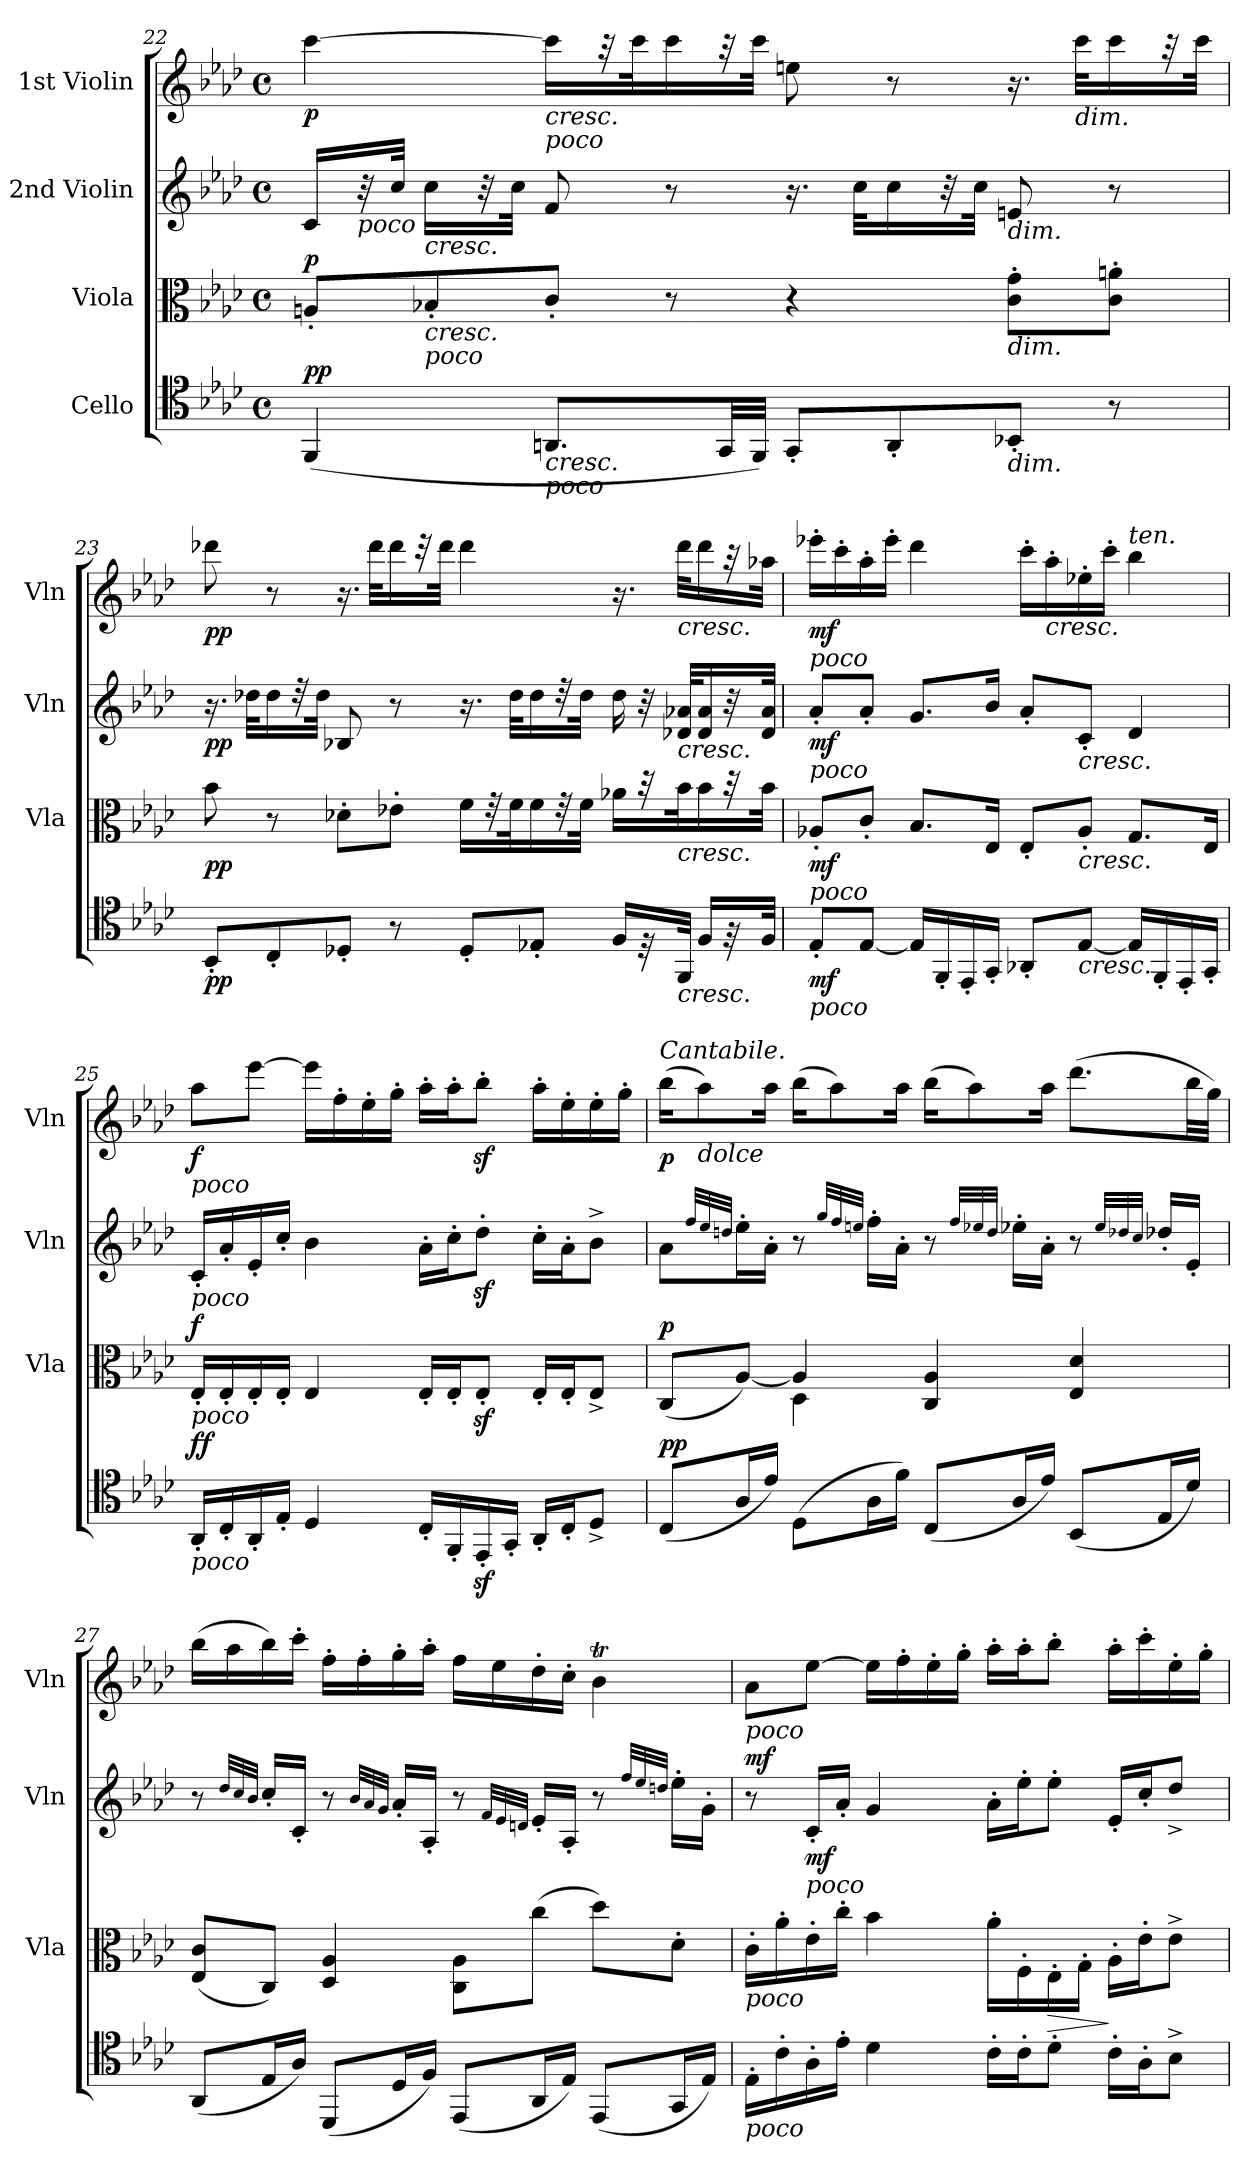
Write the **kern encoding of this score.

**kern	**dynam	**kern	**dynam	**kern	**dynam	**kern	**dynam
*part4	*part4	*part3	*part3	*part2	*part2	*part1	*part1
*staff4	*staff4	*staff3	*staff3	*staff2	*staff2	*staff1	*staff1
*I"Cello	*	*I"Viola	*	*I"2nd Violin	*	*I"1st Violin	*
*	*	*I'Vla	*	*I'Vln	*	*I'Vln	*
*clefC4	*	*clefC3	*	*clefG2	*	*clefG2	*
*k[b-e-a-d-]	*	*k[b-e-a-d-]	*	*k[b-e-a-d-]	*	*k[b-e-a-d-]	*
*A-:	*	*A-:	*	*A-:	*	*A-:	*
*M4/4	*	*M4/4	*	*M4/4	*	*M4/4	*
*met(c)	*	*met(c)	*	*met(c)	*	*met(c)	*
=22	=22	=22	=22	=22	=22	=22	=22
!	!LO:DY:a	!	!LO:DY:a	!	!	!	!
(4FF	pp	8An'L	p	16cLL	.	[4ccc	p
!	!	!	!	!LO:TX:b:i:t=poco	!	!	!
.	.	.	.	32r	.	.	.
.	.	.	.	32ccJJk	.	.	.
!	!	!	!	!LO:TX:b:i:t=cresc.	!	!	!
!	!	!LO:TX:b:i:t=cresc.	!	!	!	!	!
!	!	!LO:TX:b:i:t=poco	!	!	!	!	!
.	.	8B-X'	.	16ccLL	.	.	.
.	.	.	.	32r	.	.	.
.	.	.	.	32ccJJk	.	.	.
!	!	!	!	!	!	!LO:TX:b:i:t=cresc.	!
!	!	!	!	!	!	!LO:TX:b:i:t=poco	!
!LO:TX:b:i:t=cresc.	!	!	!	!	!	!	!
!LO:TX:b:i:t=poco	!	!	!	!	!	!	!
8.AAnL	.	8c'J	.	8f	.	16cccLL]	.
.	.	.	.	.	.	32r	.
.	.	.	.	.	.	32cccK	.
.	.	8r	.	8r	.	16ccc	.
32GGLL	.	.	.	.	.	32r	.
32FFJJJ)	.	.	.	.	.	32cccJJk	.
8GG'L	.	4r	.	16.r	.	8een	.
.	.	.	.	32ccKLL	.	.	.
8AA'	.	.	.	16cc	.	8r	.
.	.	.	.	32r	.	.	.
.	.	.	.	32ccJJk	.	.	.
!	!	!	!	!LO:TX:b:i:t=dim.	!	!	!
!	!	!LO:TX:b:i:t=dim.	!	!	!	!	!
!LO:TX:b:i:t=dim.	!	!	!	!	!	!	!
8BB-X'J	.	8c' 8g'L	.	8en	.	16.r	.
!	!	!	!	!	!	!LO:TX:b:i:t=dim.	!
.	.	.	.	.	.	32cccKLL	.
8r	.	8c' 8an'J	.	8r	.	16ccc	.
.	.	.	.	.	.	32r	.
.	.	.	.	.	.	32cccJJk	.
=23	=23	=23	=23	=23	=23	=23	=23
8BB-'L	pp	8b-	pp	16.r	pp	8ddd-X	pp
.	.	.	.	32dd-XKLL	.	.	.
8C'	.	8r	.	16dd-	.	8r	.
.	.	.	.	32r	.	.	.
.	.	.	.	32dd-JJk	.	.	.
8D-X'J	.	8d-X'L	.	8B-X	.	16.r	.
.	.	.	.	.	.	32ddd-KLL	.
8r	.	8e-X'J	.	8r	.	16ddd-	.
.	.	.	.	.	.	32r	.
.	.	.	.	.	.	32ddd-JJk	.
8D-'L	.	16fLL	.	16.r	.	4ddd-	.
.	.	32r	.	.	.	.	.
.	.	32fK	.	32dd-KLL	.	.	.
8E-X'J	.	16f	.	16dd-	.	.	.
.	.	32r	.	32r	.	.	.
.	.	32fJJk	.	32dd-JJk	.	.	.
16FLL	.	16a-XLL	.	16dd-	.	16.r	.
32r	.	32r	.	32r	.	.	.
!	!	!	!	!	!	!LO:TX:b:i:t=cresc.	!
!	!	!	!	!LO:TX:b:i:t=cresc.	!	!	!
!	!	!LO:TX:b:i:t=cresc.	!	!	!	!	!
!LO:TX:b:i:t=cresc.	!	!	!	!	!	!	!
32FFJJk	.	32b-K	.	32d-X 32a-XKLL	.	32ddd-KLL	.
16FLL	.	16b-	.	16d- 16a-	.	16ddd-	.
32r	.	32r	.	32r	.	32r	.
32FJJk	.	32b-JJk	.	32d- 32a-JJk	.	32aa-XJJk	.
=24	=24	=24	=24	=24	=24	=24	=24
!	!	!	!	!	!	!LO:TX:b:i:t=poco	!
!	!	!	!	!LO:TX:b:i:t=poco	!	!	!
!	!	!LO:TX:b:i:t=poco	!	!	!	!	!
!LO:TX:b:i:t=poco	!	!	!	!	!	!	!
8E-'L	mf	8A-X'L	mf	8a-'L	mf	16eee-X'LL	mf
.	.	.	.	.	.	16ccc'	.
[8E-J	.	8c'J	.	8a-'J	.	16aa-'	.
.	.	.	.	.	.	16eee-'JJ	.
16E-LL]	.	8.B-L	.	8.gL	.	4ddd-	.
16FF'	.	.	.	.	.	.	.
16EE-'	.	.	.	.	.	.	.
16GG'JJ	.	16E-Jk	.	16b-Jk	.	.	.
8AA-X'L	.	8E-'L	.	8a-'L	.	16ccc'LL	.
!	!	!	!	!	!	!LO:TX:b:i:t=cresc.	!
.	.	.	.	.	.	16aa-'	.
!	!	!	!	!LO:TX:b:i:t=cresc.	!	!	!
!	!	!LO:TX:b:i:t=cresc.	!	!	!	!	!
!LO:TX:b:i:t=cresc.	!	!	!	!	!	!	!
[8E-J	.	8A-'J	.	8c'J	.	16ee-X'	.
.	.	.	.	.	.	16ccc'JJ	.
!	!	!	!	!	!	!LO:TX:a:i:t=ten.	!
16E-LL]	.	8.GL	.	4d-	.	4bb-	.
16FF'	.	.	.	.	.	.	.
16EE-'	.	.	.	.	.	.	.
16GG'JJ	.	16E-Jk	.	.	.	.	.
=25	=25	=25	=25	=25	=25	=25	=25
!	!	!	!	!	!	!LO:TX:b:i:t=poco	!
!	!	!	!	!LO:TX:b:i:t=poco	!	!	!
!	!	!LO:TX:b:i:t=poco	!	!	!	!	!
!LO:TX:b:i:t=poco	!	!	!	!	!	!	!
!	!LO:DY:a	!	!LO:DY:a	!	!	!	!
16AA-'LL	ff	16E-'LL	f	16c'LL	.	8aa-L	f
16C'	.	16E-'	.	16a-'	.	.	.
16AA-'	.	16E-'	.	16e-'	.	[8eee-J	.
16E-'JJ	.	16E-'JJ	.	16cc'JJ	.	.	.
4D-	.	4E-	.	4b-	.	16eee-LL]	.
.	.	.	.	.	.	16ff'	.
.	.	.	.	.	.	16ee-'	.
.	.	.	.	.	.	16gg'JJ	.
16C'LL	.	16E-'LL	.	16a-'LL	.	16aa-'LL	.
16FF'	.	16E-'J	.	16cc'J	.	16aa-'J	.
16EE-z'	.	8E-z'J	.	8dd-z'J	.	8bb-z'J	.
16GG'JJ	.	.	.	.	.	.	.
16AA-'LL	.	16E-'LL	.	16cc'LL	.	16aa-'LL	.
16C'J	.	16E-'J	.	16a-'J	.	16ee-'	.
8D-^J	.	8E-^J	.	8b-^J	.	16ee-'	.
.	.	.	.	.	.	16gg'JJ	.
=26	=26	=26	=26	=26	=26	=26	=26
*	*	*^	*	*	*	*	*
!	!	!	!	!	!	!	!LO:TX:a:i:t=Cantabile.	!
!	!LO:DY:a	!	!	!LO:DY:a	!	!	!	!
(8CL	pp	(8CL	4ryy	p	8a-L	.	(16bb-KL	p
!	!	!	!	!	!	!	!LO:TX:b:i:t=dolce	!
.	.	.	.	.	.	.	8aa-)	.
.	.	.	.	.	32qqff/LLL	.	.	.
.	.	.	.	.	32qqee-/	.	.	.
.	.	.	.	.	32qqddn/JJJ	.	.	.
16A-L	.	[8A-J)	.	.	16ee-'L	.	.	.
16e-JJ)	.	.	.	.	16a-'JJ	.	16aa-Jk	.
(8D-L	.	4A-]	4D-	.	8r	.	(16bb-KL	.
.	.	.	.	.	.	.	8aa-)	.
.	.	.	.	.	32qqgg/LLL	.	.	.
.	.	.	.	.	32qqff/	.	.	.
.	.	.	.	.	32qqeen/JJJ	.	.	.
16A-L	.	.	.	.	16ff'LL	.	.	.
16fJJ)	.	.	.	.	16a-'JJ	.	16aa-Jk	.
(8CL	.	4C 4A-	2ryy	.	8r	.	(16bb-KL	.
.	.	.	.	.	.	.	8aa-)	.
.	.	.	.	.	32qqff/LLL	.	.	.
.	.	.	.	.	32qqee-X/	.	.	.
.	.	.	.	.	32qqdd/JJJ	.	.	.
16A-L	.	.	.	.	16ee-X'LL	.	.	.
16e-JJ)	.	.	.	.	16a-'JJ	.	16aa-Jk	.
(8BB-L	.	4E- 4d-	.	.	8r	.	(8.ddd-L	.
.	.	.	.	.	32qqee-/LLL	.	.	.
.	.	.	.	.	32qqdd-X/	.	.	.
.	.	.	.	.	32qqcc/JJJ	.	.	.
16E-L	.	.	.	.	16dd-X'LL	.	.	.
16d-JJ)	.	.	.	.	16e-'JJ	.	32bb-LL	.
.	.	.	.	.	.	.	32ggJJJ)	.
*	*	*v	*v	*	*	*	*	*
=27	=27	=27	=27	=27	=27	=27	=27
(8AA-L	.	(8E- 8cL	.	8r	.	(16bb-LL	.
.	.	.	.	.	.	16aa-	.
.	.	.	.	32qqdd-/LLL	.	.	.
.	.	.	.	32qqcc/	.	.	.
.	.	.	.	32qqb-/JJJ	.	.	.
16E-L	.	8CJ)	.	16cc'LL	.	16bb-)	.
16A-JJ)	.	.	.	16c'JJ	.	16ccc'JJ	.
(8DD-L	.	4D- 4A-	.	8r	.	16ff'LL	.
.	.	.	.	.	.	16ff'	.
.	.	.	.	32qqb-/LLL	.	.	.
.	.	.	.	32qqa-/	.	.	.
.	.	.	.	32qqg/JJJ	.	.	.
16D-L	.	.	.	16a-'LL	.	16gg'	.
16FJJ)	.	.	.	16A-'JJ	.	16aa-'JJ	.
(8EE-L	.	8C 8A-L	.	8r	.	16ffLL	.
.	.	.	.	.	.	16ee-	.
.	.	.	.	32qqf/LLL	.	.	.
.	.	.	.	32qqe-/	.	.	.
.	.	.	.	32qqdn/JJJ	.	.	.
16AA-L	.	(8ccJ	.	16e-'LL	.	16dd-'	.
16E-JJ)	.	.	.	16A-'JJ	.	16cc'JJ	.
(8EE-L	.	8dd-L)	.	8r	.	4b-T	.
.	.	.	.	32qqff/LLL	.	.	.
.	.	.	.	32qqee-/	.	.	.
.	.	.	.	32qqddn/JJJ	.	.	.
16GGL	.	8d-'J	.	16ee-'LL	.	.	.
16E-JJ)	.	.	.	16g'JJ	.	.	.
=28	=28	=28	=28	=28	=28	=28	=28
!	!	!	!	!	!	!LO:TX:b:i:t=poco	!
!	!	!LO:TX:b:i:t=poco	!	!	!	!	!
!LO:TX:b:i:t=poco	!	!	!	!	!	!	!
!	!	!	!	!	!LO:DY:a	!	!
16E-'LL	.	16c'LL	.	8r	mf	8a-L	.
16c'	.	16a-'	.	.	.	.	.
!	!	!	!	!LO:TX:b:i:t=poco	!	!	!
16A-'	.	16e-'	.	16c'LL	mf	[8ee-J	.
16e-'JJ	.	16cc'JJ	.	16a-'JJ	.	.	.
4d-	.	4b-	.	4g	.	16ee-LL]	.
.	.	.	.	.	.	16ff'	.
.	.	.	.	.	.	16ee-'	.
.	.	.	.	.	.	16gg'JJ	.
16c'LL	.	16a-'LL	.	16a-'LL	.	16aa-'LL	.
16c'J	.	16F'	.	16ee-'J	.	16aa-'J	.
!	!	!	!LO:HP:b	!	!	!	!
8d-'J	.	16E-'	>	8ee-'J	.	8bb-'J	.
.	.	16G'JJ	.	.	.	.	.
16c'LL	.	16A-'LL	]	16e-'LL	.	16aa-'LL	.
16A-'J	.	16e-'J	.	16cc'J	.	16ccc'	.
8B-^J	.	8e-^J	.	8dd-^J	.	16ee-'	.
.	.	.	.	.	.	16gg'JJ	.
=	=	=	=	=	=	=	=
*-	*-	*-	*-	*-	*-	*-	*-
